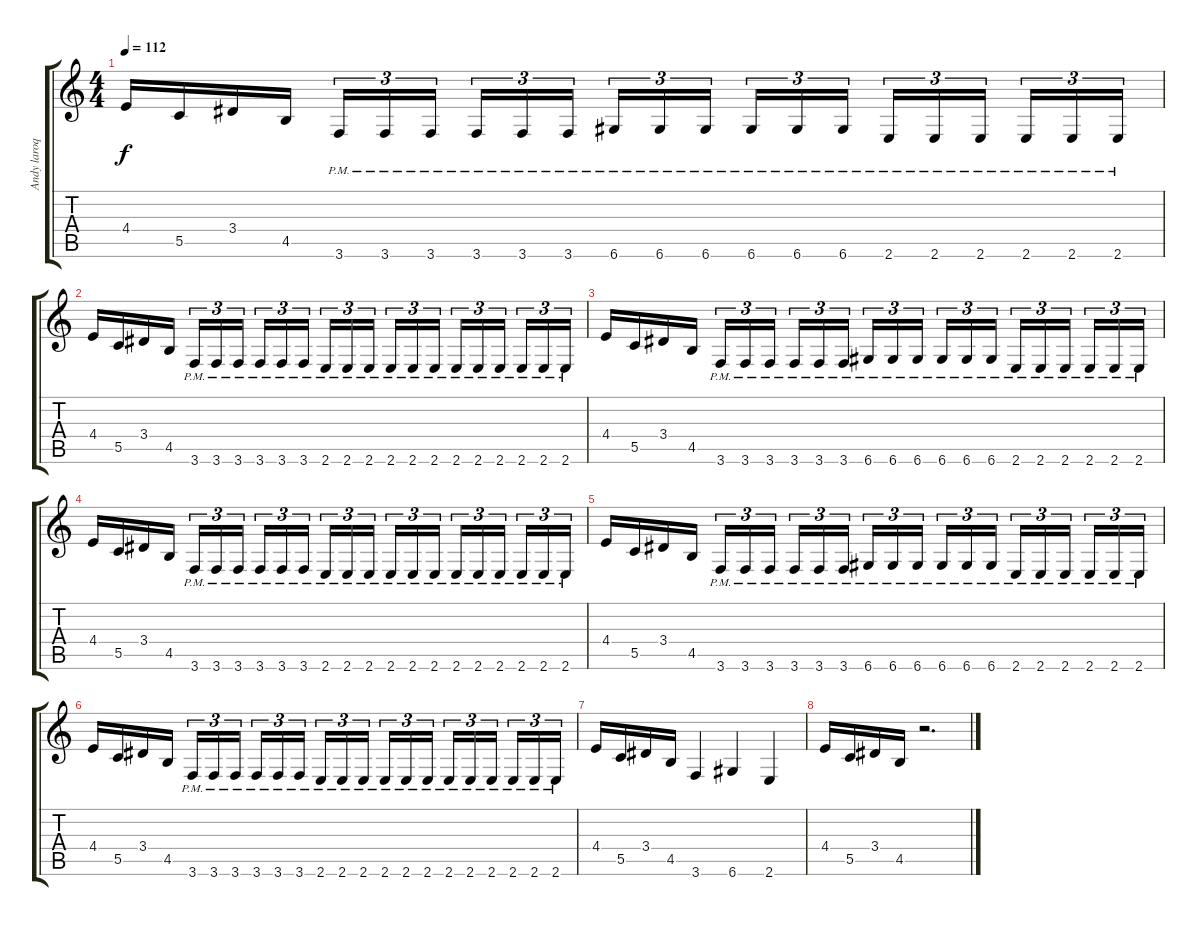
\track ("Andy laroque" "Andy laroq") {instrument distortionguitar}
\staff {score tabs}
\tuning (D4 A3 F3 C3 G2 D2) {hide}
\ts (4 4)
\tempo 112
\clef g2
\ks c
4.4.16{dy f} 5.5.16 3.4.16 4.5.16 3.6{pm}.16{tu (3 2)} 3.6{pm}.16{tu (3 2)} 3.6{pm}.16{tu (3 2) beam splitsecondary} 3.6{pm}.16{tu (3 2)} 3.6{pm}.16{tu (3 2)} 3.6{pm}.16{tu (3 2)} 6.6{pm}.16{tu (3 2)} 6.6{pm}.16{tu (3 2)} 6.6{pm}.16{tu (3 2) beam splitsecondary} 6.6{pm}.16{tu (3 2)} 6.6{pm}.16{tu (3 2)} 6.6{pm}.16{tu (3 2)} 2.6{pm}.16{tu (3 2)} 2.6{pm}.16{tu (3 2)} 2.6{pm}.16{tu (3 2) beam splitsecondary} 2.6{pm}.16{tu (3 2)} 2.6{pm}.16{tu (3 2)} 2.6{pm}.16{tu (3 2)} |
4.4.16 5.5.16 3.4.16 4.5.16 3.6{pm}.16{tu (3 2)} 3.6{pm}.16{tu (3 2)} 3.6{pm}.16{tu (3 2) beam splitsecondary} 3.6{pm}.16{tu (3 2)} 3.6{pm}.16{tu (3 2)} 3.6{pm}.16{tu (3 2)} 2.6{pm}.16{tu (3 2)} 2.6{pm}.16{tu (3 2)} 2.6{pm}.16{tu (3 2) beam splitsecondary} 2.6{pm}.16{tu (3 2)} 2.6{pm}.16{tu (3 2)} 2.6{pm}.16{tu (3 2)} 2.6{pm}.16{tu (3 2)} 2.6{pm}.16{tu (3 2)} 2.6{pm}.16{tu (3 2) beam splitsecondary} 2.6{pm}.16{tu (3 2)} 2.6{pm}.16{tu (3 2)} 2.6{pm}.16{tu (3 2)} |
4.4.16 5.5.16 3.4.16 4.5.16 3.6{pm}.16{tu (3 2)} 3.6{pm}.16{tu (3 2)} 3.6{pm}.16{tu (3 2) beam splitsecondary} 3.6{pm}.16{tu (3 2)} 3.6{pm}.16{tu (3 2)} 3.6{pm}.16{tu (3 2)} 6.6{pm}.16{tu (3 2)} 6.6{pm}.16{tu (3 2)} 6.6{pm}.16{tu (3 2) beam splitsecondary} 6.6{pm}.16{tu (3 2)} 6.6{pm}.16{tu (3 2)} 6.6{pm}.16{tu (3 2)} 2.6{pm}.16{tu (3 2)} 2.6{pm}.16{tu (3 2)} 2.6{pm}.16{tu (3 2) beam splitsecondary} 2.6{pm}.16{tu (3 2)} 2.6{pm}.16{tu (3 2)} 2.6{pm}.16{tu (3 2)} |
4.4.16 5.5.16 3.4.16 4.5.16 3.6{pm}.16{tu (3 2)} 3.6{pm}.16{tu (3 2)} 3.6{pm}.16{tu (3 2) beam splitsecondary} 3.6{pm}.16{tu (3 2)} 3.6{pm}.16{tu (3 2)} 3.6{pm}.16{tu (3 2)} 2.6{pm}.16{tu (3 2)} 2.6{pm}.16{tu (3 2)} 2.6{pm}.16{tu (3 2) beam splitsecondary} 2.6{pm}.16{tu (3 2)} 2.6{pm}.16{tu (3 2)} 2.6{pm}.16{tu (3 2)} 2.6{pm}.16{tu (3 2)} 2.6{pm}.16{tu (3 2)} 2.6{pm}.16{tu (3 2) beam splitsecondary} 2.6{pm}.16{tu (3 2)} 2.6{pm}.16{tu (3 2)} 2.6{pm}.16{tu (3 2)} |
4.4.16 5.5.16 3.4.16 4.5.16 3.6{pm}.16{tu (3 2)} 3.6{pm}.16{tu (3 2)} 3.6{pm}.16{tu (3 2) beam splitsecondary} 3.6{pm}.16{tu (3 2)} 3.6{pm}.16{tu (3 2)} 3.6{pm}.16{tu (3 2)} 6.6{pm}.16{tu (3 2)} 6.6{pm}.16{tu (3 2)} 6.6{pm}.16{tu (3 2) beam splitsecondary} 6.6{pm}.16{tu (3 2)} 6.6{pm}.16{tu (3 2)} 6.6{pm}.16{tu (3 2)} 2.6{pm}.16{tu (3 2)} 2.6{pm}.16{tu (3 2)} 2.6{pm}.16{tu (3 2) beam splitsecondary} 2.6{pm}.16{tu (3 2)} 2.6{pm}.16{tu (3 2)} 2.6{pm}.16{tu (3 2)} |
4.4.16 5.5.16 3.4.16 4.5.16 3.6{pm}.16{tu (3 2)} 3.6{pm}.16{tu (3 2)} 3.6{pm}.16{tu (3 2) beam splitsecondary} 3.6{pm}.16{tu (3 2)} 3.6{pm}.16{tu (3 2)} 3.6{pm}.16{tu (3 2)} 2.6{pm}.16{tu (3 2)} 2.6{pm}.16{tu (3 2)} 2.6{pm}.16{tu (3 2) beam splitsecondary} 2.6{pm}.16{tu (3 2)} 2.6{pm}.16{tu (3 2)} 2.6{pm}.16{tu (3 2)} 2.6{pm}.16{tu (3 2)} 2.6{pm}.16{tu (3 2)} 2.6{pm}.16{tu (3 2) beam splitsecondary} 2.6{pm}.16{tu (3 2)} 2.6{pm}.16{tu (3 2)} 2.6{pm}.16{tu (3 2)} |
4.4.16 5.5.16 3.4.16 4.5.16 3.6.4 6.6.4 2.6.4 |
4.4.16 5.5.16 3.4.16 4.5.16 r.2{d}
